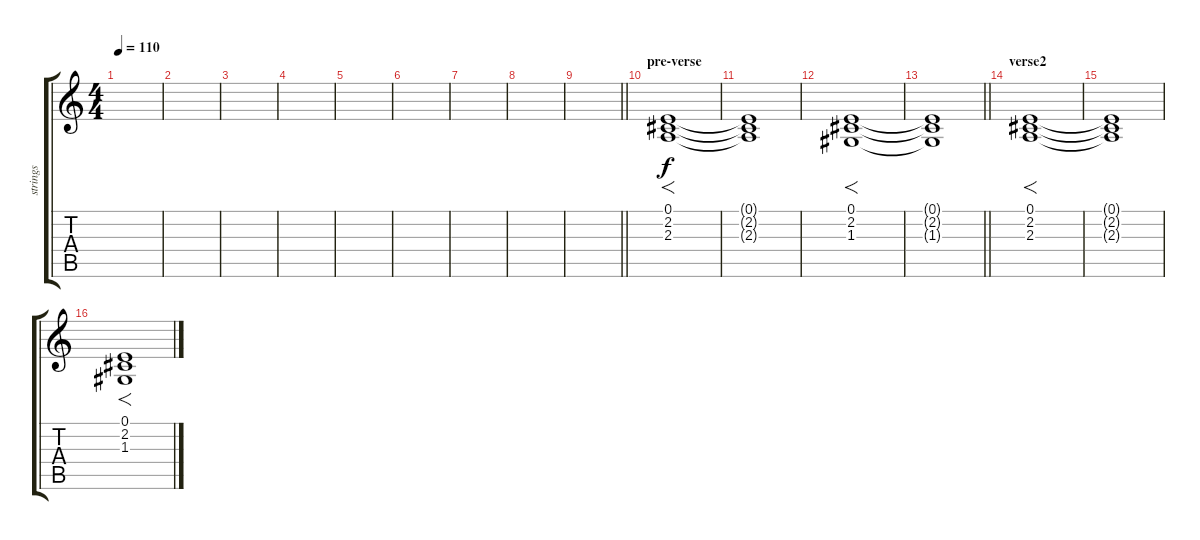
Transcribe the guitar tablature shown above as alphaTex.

\track ("strings" "strings") {instrument viola}
\staff {score tabs}
\tuning (E4 B3 G3 D3 A2 E2) {hide}
\ts (4 4)
\tempo 110
\clef g2
\ks c
|
|
|
|
|
|
|
|
\barLineRight lightlight
|
\section ("" "pre-verse")
(0.1 2.2 2.3).1{f} |
(0.1{t} 2.2{t} 2.3{t}).1 |
(0.1 2.2 1.3).1{f} |
\barLineRight lightlight
(0.1{t} 2.2{t} 1.3{t}).1 |
\section ("" "verse2")
(0.1 2.2 2.3).1{f} |
(0.1{t} 2.2{t} 2.3{t}).1 |
(0.1 2.2 1.3).1{f}
